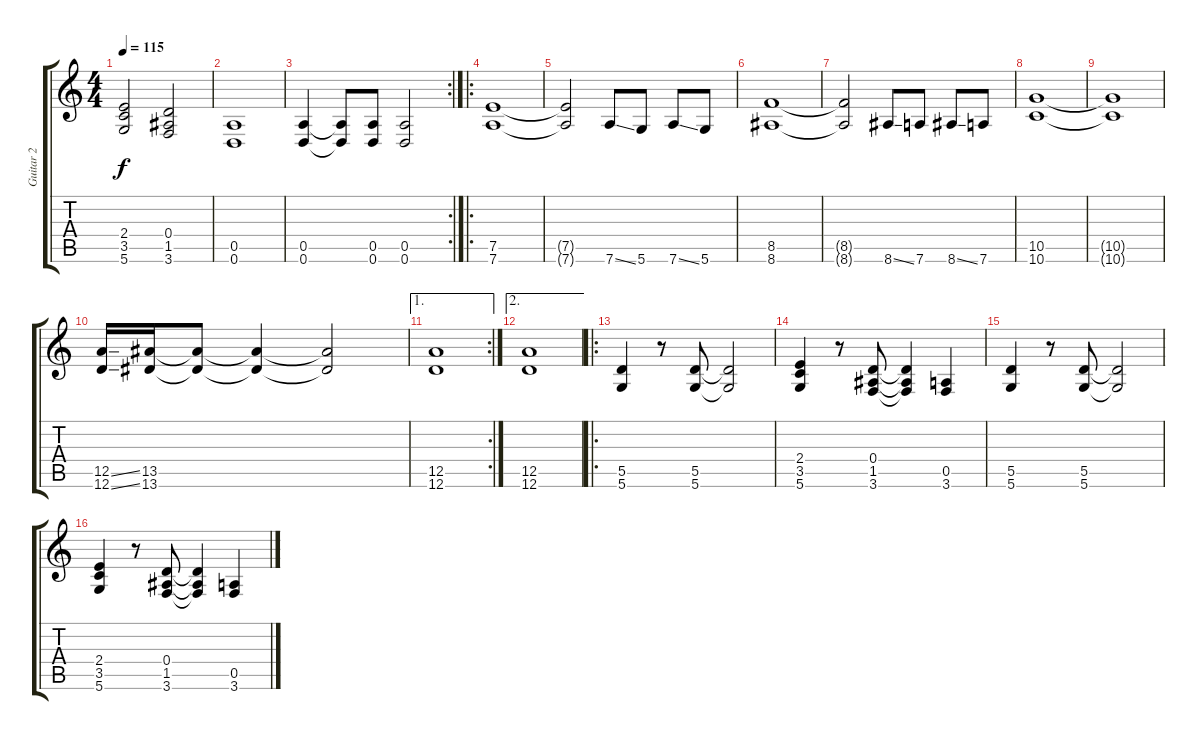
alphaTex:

\track ("Guitar 2" "Guitar 2") {instrument overdrivenguitar}
\staff {score tabs}
\tuning (E4 B3 G3 D3 A2 D2) {hide}
\ts (4 4)
\tempo 115
\clef g2
\ks c
(2.4 3.5 5.6).2{dy f} (0.4 1.5 3.6).2 |
(0.5 0.6).1 |
\rc 2
(0.5 0.6).4 (0.5{t} 0.6{t}).8 (0.5 0.6).8 (0.5 0.6).2 |
\ro
(7.5 7.6).1 |
(7.5{t} 7.6{t}).2 7.6{ss}.8 5.6.8 7.6{ss}.8 5.6.8 |
(8.5 8.6).1 |
(8.5{t} 8.6{t}).2 8.6{ss}.8 7.6.8 8.6{ss}.8 7.6.8 |
(10.5 10.6).1 |
(10.5{t} 10.6{t}).1 |
(12.5{ss} 12.6{ss}).16 (13.5 13.6).16 (13.5{t} 13.6{t}).8 (13.5{t} 13.6{t}).4 (13.5{t} 13.6{t}).2 |
\ae 1
\rc 2
(12.5 12.6).1 |
\ae 2
(12.5 12.6).1 |
\ro
(5.5 5.6).4 r.8 (5.5 5.6).8 (5.5{t} 5.6{t}).2 |
(2.4 3.5 5.6).4 r.8 (0.4 1.5 3.6).8 (0.4{t} 1.5{t} 3.6{t}).4 (0.5 3.6).4 |
(5.5 5.6).4 r.8 (5.5 5.6).8 (5.5{t} 5.6{t}).2 |
(2.4 3.5 5.6).4 r.8 (0.4 1.5 3.6).8 (0.4{t} 1.5{t} 3.6{t}).4 (0.5 3.6).4
